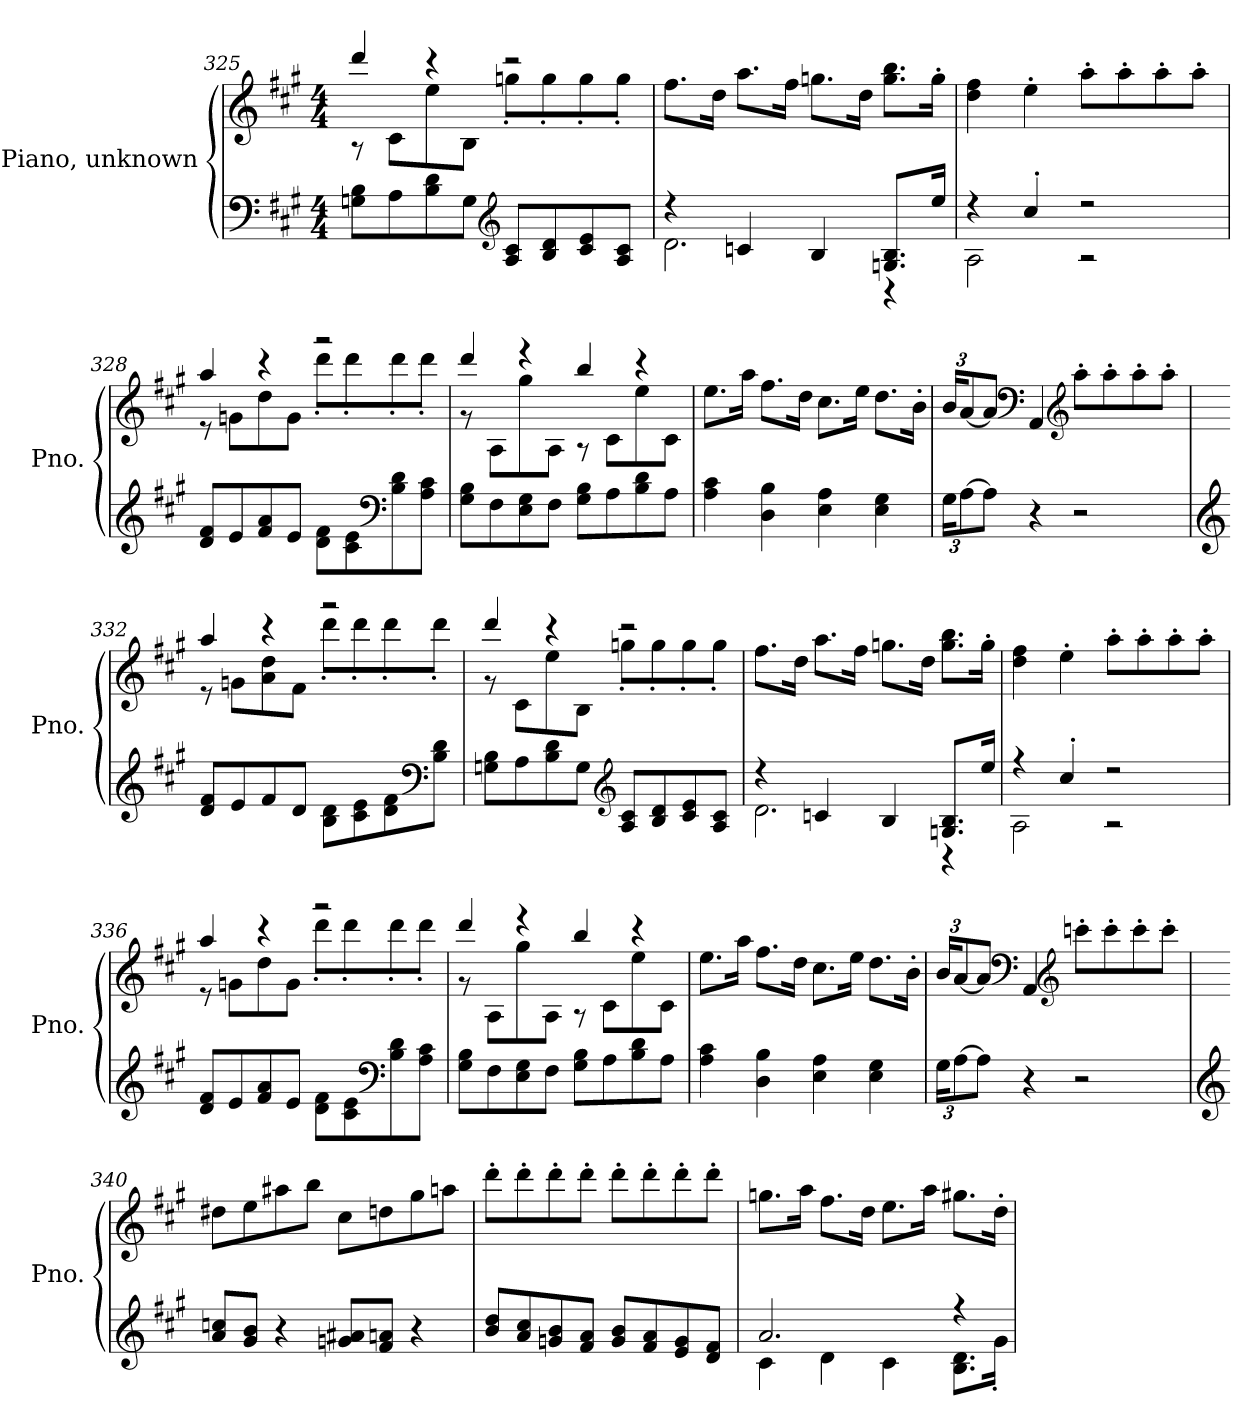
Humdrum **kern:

**kern	**kern
*part1	*part1
*staff2	*staff1
*I"Piano, unknown	*
*I'Pno.	*
*clefF4	*clefG2
*k[f#c#g#]	*k[f#c#g#]
*M4/4	*M4/4
=325	=325
*	*^
8Gn\ 8B\L	4ddd/	8r
8A\	.	8c#\L
8B\ 8d\	4r	8ee\
8G\J	.	8B\J
*clefG2	*	*
8A/ 8c#/L	2r	8ggn'\L
8B/ 8d/	.	8gg'\
8c#/ 8e/	.	8gg'\
8A/ 8c#/J	.	8gg'\J
*	*v	*v
=326	=326
*^	*
4r	2.d\	8.ff#\L
.	.	16dd\Jk
4cn/	.	8.aa\L
.	.	16ff#\Jk
4B/	.	8.ggn\L
.	.	16dd\Jk
8.Gn/ 8.B/L	4r	8.gg\ 8.bb\L
16ee/Jk	.	16gg'\Jk
!!LO:LB:g=z
=327	=327	=327
4r	2A\	4dd\ 4ff#\
4cc#'/	.	4ee'\
2r	2r	8aa'\L
.	.	8aa'\
.	.	8aa'\
.	.	8aa'\J
*v	*v	*
=328	=328
*	*^
8d/ 8f#/L	4aa/	8r
8e/	.	8gn\L
8f#/ 8a/	4r	8dd\
8e/J	.	8g\J
8d\ 8f#\L	2r	8ddd'\L
8c#\ 8e\	.	8ddd'\
*clefF4	*	*
8B\ 8d\	.	8ddd'\
8A\ 8c#\J	.	8ddd'\J
=329	=329	=329
8G#\ 8B\L	4ddd/	8r
8F#\	.	8A\L
8E\ 8G#\	4r	8gg#\
8F#\J	.	8A\J
8G#\ 8B\L	4bb/	8r
8A\	.	8c#\L
8B\ 8d\	4r	8ee\
8A\J	.	8c#\J
*	*v	*v
=330	=330
4A\ 4c#\	8.ee\L
.	16aa\Jk
4D\ 4B\	8.ff#\L
.	16dd\Jk
4E\ 4A\	8.cc#\L
.	16ee\Jk
4E\ 4G#\	8.dd\L
.	16b'\Jk
!!LO:PB:g=z
=331	=331
*Xbrackettup	*Xbrackettup
24G#\KL	24b/KL
[12A\	[12a/
8A\J]	8a/J]
*	*clefF4
4r	4AA/
*	*clefG2
2r	8aa'\L
.	8aa'\
.	8aa'\
.	8aa'\J
=332	=332
*clefG2	*
*	*^
8d/ 8f#/L	4aa/	8r
8e/	.	8gn\L
8f#/	4r	8a\ 8dd\
8d/J	.	8f#\J
8B\ 8d\L	2r	8ddd'\L
8c#\ 8e\	.	8ddd'\
8d\ 8f#\	.	8ddd'\
*clefF4	*	*
8B\ 8d\J	.	8ddd'\J
=333	=333	=333
8Gn\ 8B\L	4ddd/	8r
8A\	.	8c#\L
8B\ 8d\	4r	8ee\
8G\J	.	8B\J
*clefG2	*	*
8A/ 8c#/L	2r	8ggn'\L
8B/ 8d/	.	8gg'\
8c#/ 8e/	.	8gg'\
8A/ 8c#/J	.	8gg'\J
*	*v	*v
!!LO:LB:g=z
=334	=334
*^	*
4r	2.d\	8.ff#\L
.	.	16dd\Jk
4cn/	.	8.aa\L
.	.	16ff#\Jk
4B/	.	8.ggn\L
.	.	16dd\Jk
8.Gn/ 8.B/L	4r	8.gg\ 8.bb\L
16ee/Jk	.	16gg'\Jk
=335	=335	=335
4r	2A\	4dd\ 4ff#\
4cc#'/	.	4ee'\
2r	2r	8aa'\L
.	.	8aa'\
.	.	8aa'\
.	.	8aa'\J
*v	*v	*
=336	=336
*	*^
8d/ 8f#/L	4aa/	8r
8e/	.	8gn\L
8f#/ 8a/	4r	8dd\
8e/J	.	8g\J
8d\ 8f#\L	2r	8ddd'\L
8c#\ 8e\	.	8ddd'\
*clefF4	*	*
8B\ 8d\	.	8ddd'\
8A\ 8c#\J	.	8ddd'\J
=337	=337	=337
8G#\ 8B\L	4ddd/	8r
8F#\	.	8A\L
8E\ 8G#\	4r	8gg#\
8F#\J	.	8A\J
8G#\ 8B\L	4bb/	8r
8A\	.	8c#\L
8B\ 8d\	4r	8ee\
8A\J	.	8c#\J
*	*v	*v
!!LO:LB:g=z
=338	=338
4A\ 4c#\	8.ee\L
.	16aa\Jk
4D\ 4B\	8.ff#\L
.	16dd\Jk
4E\ 4A\	8.cc#\L
.	16ee\Jk
4E\ 4G#\	8.dd\L
.	16b'\Jk
=339	=339
24G#\KL	24b/KL
[12A\	[12a/
8A\J]	8a/J]
*	*clefF4
4r	4AA/
*	*clefG2
2r	8cccn'\L
.	8ccc'\
.	8ccc'\
.	8ccc'\J
=340	=340
*clefG2	*
8a/ 8ccn/L	8dd#X\L
8g#/ 8b/J	8ee\
4r	8aa#X\
.	8bb\J
8gn/ 8a#X/L	8cc#\L
8f#/ 8an/J	8ddn\
4r	8gg#\
.	8aan\J
!!LO:LB:g=z
=341	=341
8b/ 8dd/L	8ddd'\L
8a/ 8cc#/	8ddd'\
8gn/ 8b/	8ddd'\
8f#/ 8a/J	8ddd'\J
8g/ 8b/L	8ddd'\L
8f#/ 8a/	8ddd'\
8e/ 8g/	8ddd'\
8d/ 8f#/J	8ddd'\J
=342	=342
*^	*
2.a/	4c#\	8.ggn\L
.	.	16aa\Jk
.	4d\	8.ff#\L
.	.	16dd\Jk
.	4c#\	8.ee\L
.	.	16aa\Jk
4r	8.B\ 8.d\L	8.gg#X\L
.	16g#'\Jk	16dd'\Jk
*v	*v	*
=	=
*-	*-
